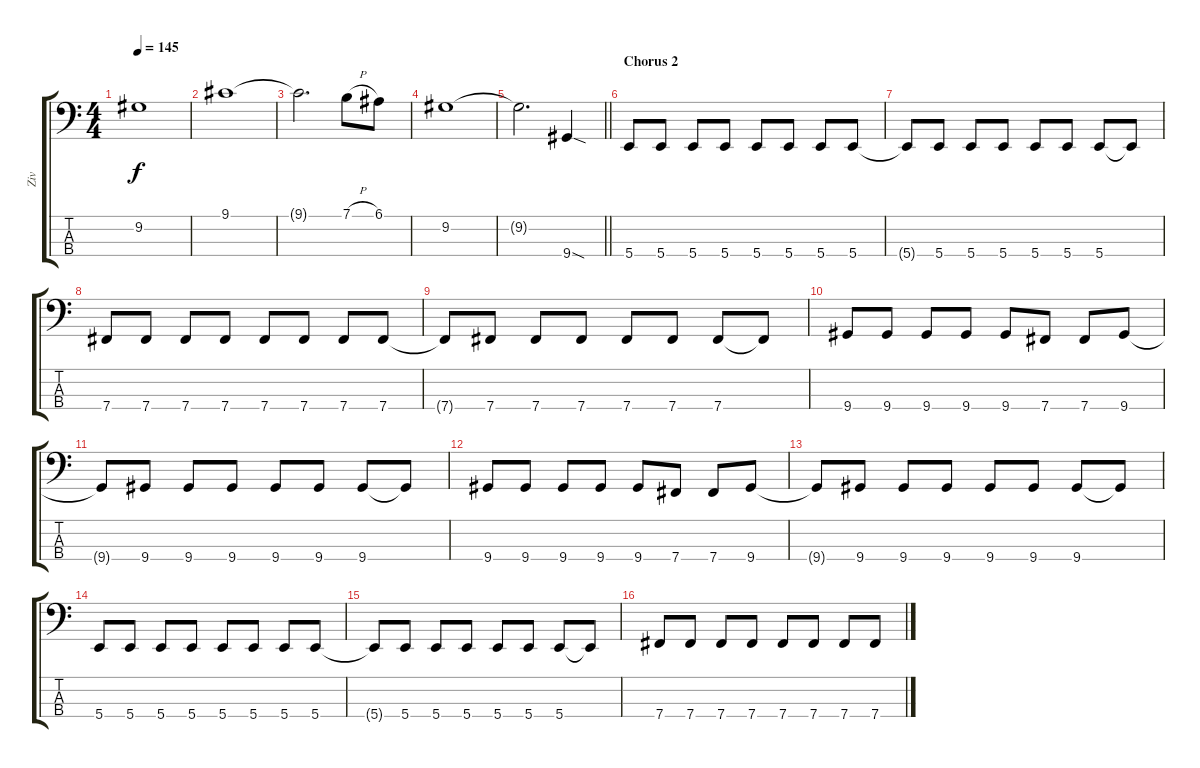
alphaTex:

\track ("Ziv" "Ziv") {instrument electricbasspick}
\staff {score tabs}
\tuning (E2 B1 Gb1 B0) {hide}
\ts (4 4)
\tempo 145
\clef f4
\ks c
9.2{t}.1{dy f} |
9.1.1 |
9.1{t}.2{d} 7.1{h}.8 6.1.8 |
9.2.1 |
\barLineRight lightlight
9.2{t}.2{d} 9.4{sod}.4{instrument electricbasspick} |
\section ("" "Chorus 2")
5.4.8 5.4.8 5.4.8 5.4.8 5.4.8 5.4.8 5.4.8 5.4.8 |
5.4{t}.8 5.4.8 5.4.8 5.4.8 5.4.8 5.4.8 5.4.8 5.4{t}.8 |
7.4.8 7.4.8 7.4.8 7.4.8 7.4.8 7.4.8 7.4.8 7.4.8 |
7.4{t}.8 7.4.8 7.4.8 7.4.8 7.4.8 7.4.8 7.4.8 7.4{t}.8 |
9.4.8 9.4.8 9.4.8 9.4.8 9.4.8 7.4.8 7.4.8 9.4.8 |
9.4{t}.8 9.4.8 9.4.8 9.4.8 9.4.8 9.4.8 9.4.8 9.4{t}.8 |
9.4.8 9.4.8 9.4.8 9.4.8 9.4.8 7.4.8 7.4.8 9.4.8 |
9.4{t}.8 9.4.8 9.4.8 9.4.8 9.4.8 9.4.8 9.4.8 9.4{t}.8 |
5.4.8 5.4.8 5.4.8 5.4.8 5.4.8 5.4.8 5.4.8 5.4.8 |
5.4{t}.8 5.4.8 5.4.8 5.4.8 5.4.8 5.4.8 5.4.8 5.4{t}.8 |
7.4.8 7.4.8 7.4.8 7.4.8 7.4.8 7.4.8 7.4.8 7.4.8
